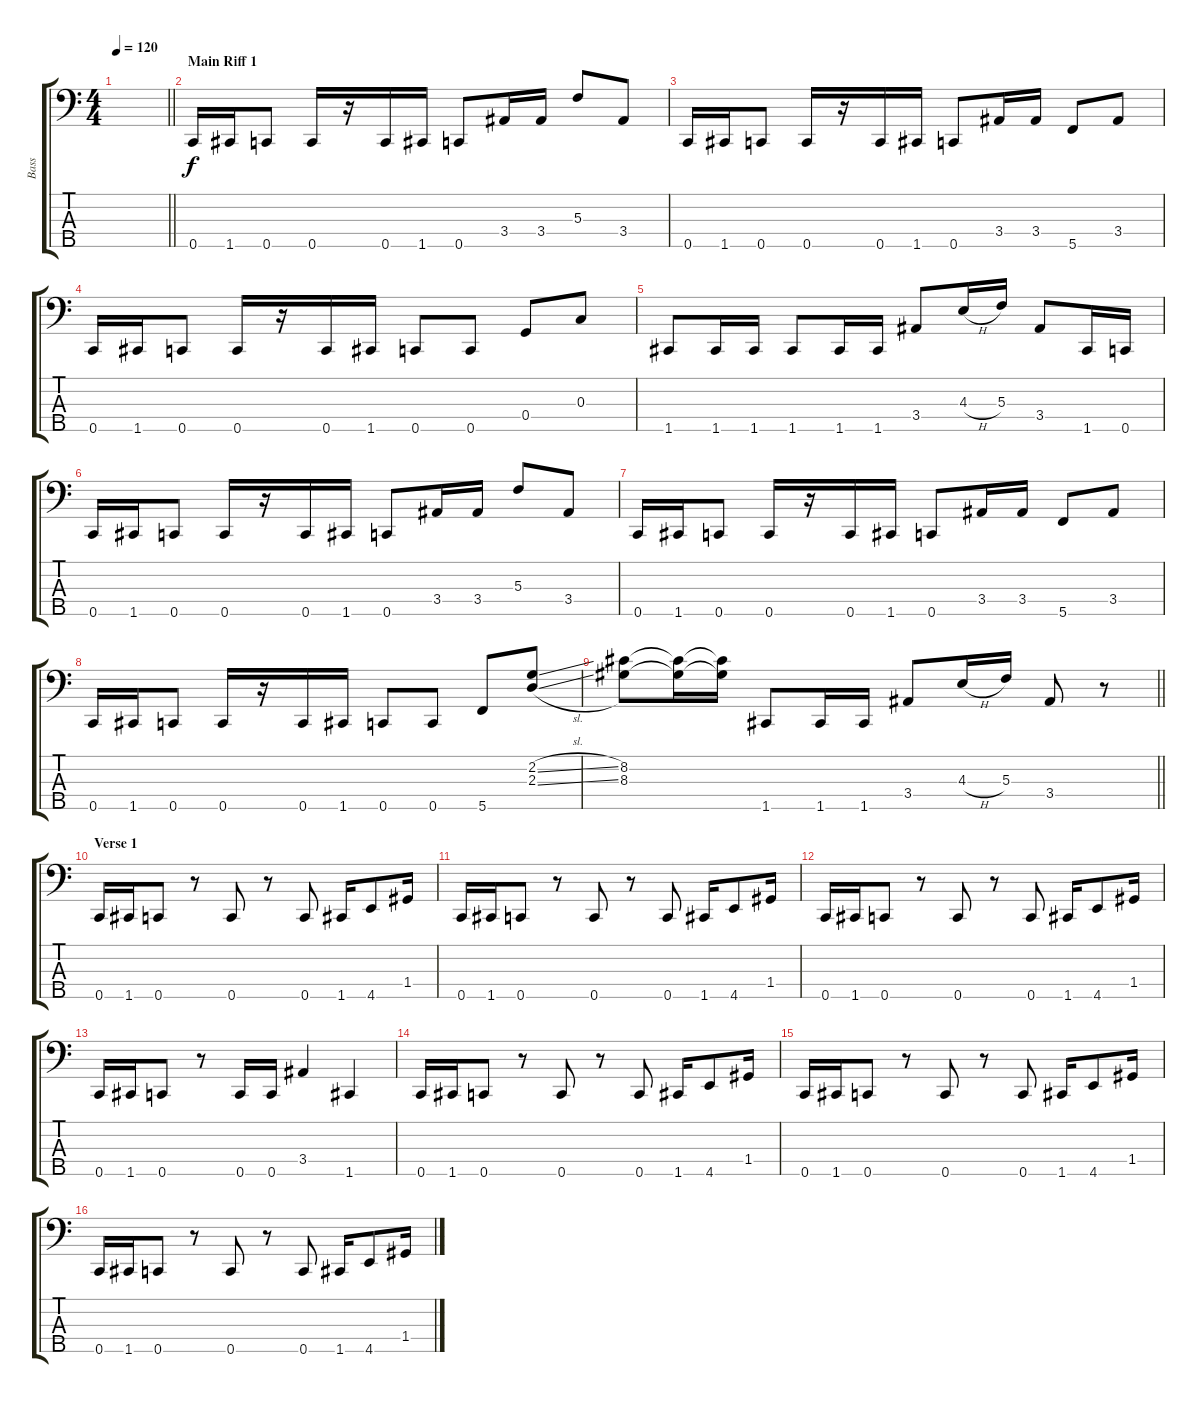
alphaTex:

\track ("Bass" "Bass") {instrument electricbasspick}
\staff {score tabs}
\tuning (Bb2 F2 C2 G1 C1) {hide}
\ts (4 4)
\tempo 120
\clef f4
\barLineRight lightlight
\ks c
|
\section ("" "Main Riff 1")
0.5.16 1.5.16 0.5.8 0.5.16 r.16 0.5.16 1.5.16 0.5.8 3.4.16 3.4.16 5.3.8 3.4.8 |
0.5.16 1.5.16 0.5.8 0.5.16 r.16 0.5.16 1.5.16 0.5.8 3.4.16 3.4.16 5.5.8 3.4.8 |
0.5.16 1.5.16 0.5.8 0.5.16 r.16 0.5.16 1.5.16 0.5.8 0.5.8 0.4.8 0.3.8 |
1.5.8 1.5.16 1.5.16 1.5.8 1.5.16 1.5.16 3.4.8 4.3{h}.16 5.3.16 3.4.8 1.5.16 0.5.16 |
0.5.16 1.5.16 0.5.8 0.5.16 r.16 0.5.16 1.5.16 0.5.8 3.4.16 3.4.16 5.3.8 3.4.8 |
0.5.16 1.5.16 0.5.8 0.5.16 r.16 0.5.16 1.5.16 0.5.8 3.4.16 3.4.16 5.5.8 3.4.8 |
0.5.16 1.5.16 0.5.8 0.5.16 r.16 0.5.16 1.5.16 0.5.8 0.5.8 5.5.8 (2.2{sl} 2.3{sl}).8 |
\barLineRight lightlight
(8.2 8.3).8 (8.2{t} 8.3{t}).16 (8.2{t} 8.3{t}).16 1.5.8 1.5.16 1.5.16 3.4.8 4.3{h}.16 5.3.16 3.4.8 r.8 |
\section ("" "Verse 1")
0.5.16 1.5.16 0.5.8 r.8 0.5.8 r.8 0.5.8 1.5.16 4.5.8 1.4.16 |
0.5.16 1.5.16 0.5.8 r.8 0.5.8 r.8 0.5.8 1.5.16 4.5.8 1.4.16 |
0.5.16 1.5.16 0.5.8 r.8 0.5.8 r.8 0.5.8 1.5.16 4.5.8 1.4.16 |
0.5.16 1.5.16 0.5.8 r.8 0.5.16 0.5.16 3.4.4 1.5.4 |
0.5.16 1.5.16 0.5.8 r.8 0.5.8 r.8 0.5.8 1.5.16 4.5.8 1.4.16 |
0.5.16 1.5.16 0.5.8 r.8 0.5.8 r.8 0.5.8 1.5.16 4.5.8 1.4.16 |
0.5.16 1.5.16 0.5.8 r.8 0.5.8 r.8 0.5.8 1.5.16 4.5.8 1.4.16
